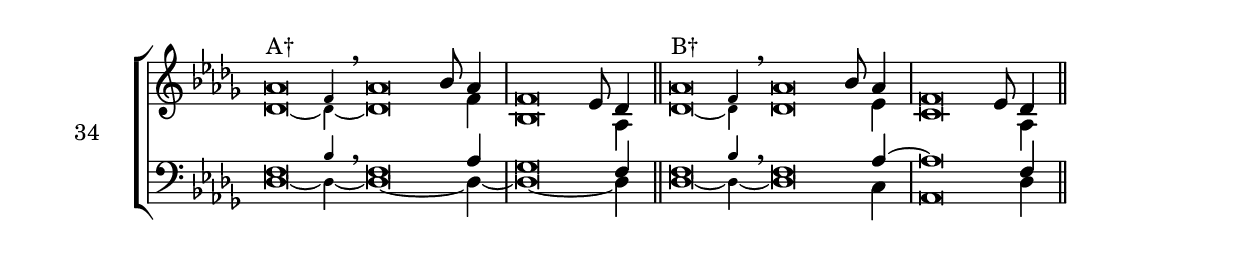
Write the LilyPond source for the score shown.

\version "2.18.2"
\version "2.18.2"

divisioMinima = {
    \bar ""
    \once \override BreathingSign.stencil = #ly:breathing-sign::divisio-minima
    \once \override BreathingSign.Y-offset = #0
    \breathe
}

dm = {
    \bar ""
    \once \override BreathingSign.stencil = #ly:breathing-sign::divisio-maior
    \once \override BreathingSign.Y-offset = #0
    \breathe
}
divisioMaxima = {
    \bar ""
    \once \override BreathingSign.stencil = #ly:breathing-sign::divisio-maxima
    \once \override BreathingSign.Y-offset = #0
    \breathe
}

fi = { \bar "||" }
ll = { \once \override LyricText.self-alignment-X = #LEFT }
sm = { \set melismaBusyProperties = #'() }
usm = { \unset melismaBusyProperties }

global = {
    \key des \major
    \cadenzaOn
    \set tieWaitForNote = ##t
    \autoBeamOff
    %\hide Staff.Stem
}

sopranoOneFlex = { \afterGrace aes'\breve^"A†" f'4 \breathe  aes'\breve bes'8 aes'4 \bar "|" f'\breve ees'8 des'4 \bar "||" }
sopranoOne = { aes'\breve^"A" bes'8 aes'4 \bar "|" f'\breve ees'8 des'4 \bar "||" }
sopranoTwoFlex = { \afterGrace aes'\breve^"B†" f'4 \breathe  aes'\breve bes'8 aes'4 \bar "|" f'\breve ees'8 des'4 \bar "||" }
sopranoTwo = { aes'\breve^"B" bes'8 aes'4 \bar "|" f'\breve ees'8 des'4 \bar "||" }

altoOneFlex = { \afterGrace des'\breve~ des'4~ des'\breve s8 f'4 bes\breve s8 aes4 }
altoOne = { des'\breve s8 f'4 bes\breve s8 aes4 }
altoTwoFlex = { \afterGrace des'\breve~ des'4 des'\breve s8 ees'4 c'\breve s8 aes4 }
altoTwo = { des'\breve s8 ees'4 c'\breve s8 aes4 }

tenorOneFlex = { \afterGrace f\breve bes4 \breathe f\breve s8 aes4 \bar "|" ges\breve s8 f4 \bar "||" }
tenorOne = { f\breve s8 aes4 \bar "|" ges\breve s8 f4 \bar "||" }
tenorTwoFlex = { \afterGrace f\breve bes4 \breathe f\breve s8 aes4~ \bar "|" aes\breve s8 f4 \bar "||" }
tenorTwo = { f\breve s8 aes4~ \bar "|" aes\breve s8 f4 \bar "||" }

bassOneFlex = { \afterGrace des\breve~ des4~ des\breve~ s8 des4~ des\breve~ s8 des4 }
bassOne = { des\breve~ s8 des4~ des\breve~ s8 des4 }
bassTwoFlex = { \afterGrace des\breve~ des4~ des\breve s8 c4 aes,\breve s8 des4 }
bassTwo = { des\breve s8 c4 aes,\breve s8 des4 }




sopMusic = {
    \global
    \voiceOne
    \sopranoOneFlex
    \sopranoTwoFlex
}
altoMusic = {
    \global
    \voiceTwo
    \altoOneFlex
    \altoTwoFlex
}
tenorMusic = {
    \global
    \voiceOne
    \tenorOneFlex
    \tenorTwoFlex
}
bassMusic = {
    \global
    \voiceTwo
    \bassOneFlex
    \bassTwoFlex
}

\score {

    \header {
        %piece = \markup { \fontsize #2 \bold "LBI_3a" }
    }
    <<
        \transpose e e {



            \new ChoirStaff \with { instrumentName = #"34" } % LBI_15C
            <<
                \new Staff ="up"
                <<
                    \clef treble
                    \accidentalStyle forget
                    \new Voice = "Soprano" \sopMusic
                    \new Voice = "Alto" \altoMusic
                >>
                \new Staff ="down"
                <<
                    \clef bass
                    \accidentalStyle forget
                    \new Voice = "Tenor" \tenorMusic
                    \new Voice = "Bass" \bassMusic
                >>
            >>
        }
    >>

    \layout 
    { 
        ragged-last = ##t
        \context 
        { 
            \Staff 
            \remove Time_signature_engraver 
        } 

    } 

}
